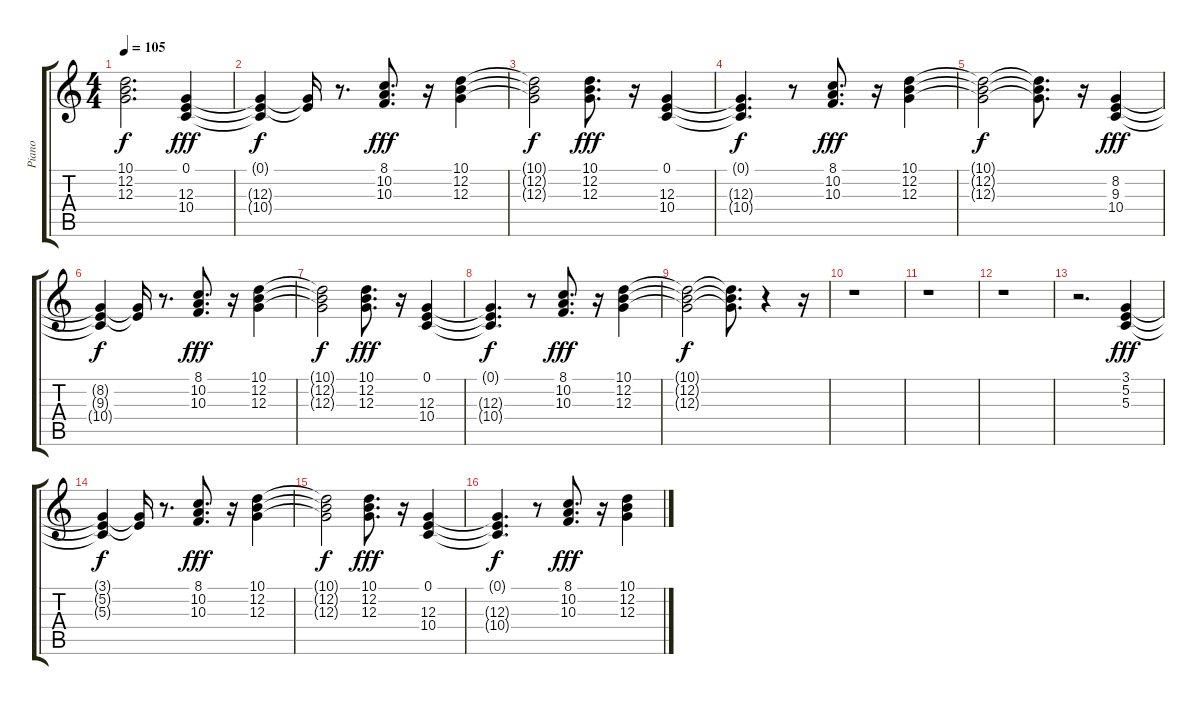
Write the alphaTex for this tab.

\track ("Piano" "Piano") {instrument electricgrandpiano}
\staff {score tabs}
\tuning (E4 B3 G3 D3 A2 E2) {hide}
\ts (4 4)
\tempo 105
\clef g2
\ks c
(10.1{t} 12.2{t} 12.3{t}).2{d dy f} (0.1 12.3 10.4).4{dy fff} |
(0.1{t} 12.3{t} 10.4{t}).4{dy f} (0.1{t} 12.3{t}).16 r.8{d} (8.1 10.2 10.3).8{d dy fff} r.16 (10.1 12.2 12.3).4 |
(10.1{t} 12.2{t} 12.3{t}).2{dy f} (10.1 12.2 12.3).8{d dy fff} r.16 (0.1 12.3 10.4).4 |
(0.1{t} 12.3{t} 10.4{t}).4{d dy f} r.8 (8.1 10.2 10.3).8{d dy fff} r.16 (10.1 12.2 12.3).4 |
(10.1{t} 12.2{t} 12.3{t}).2{dy f} (10.1{t} 12.2{t} 12.3{t}).8{d} r.16 (8.2 9.3 10.4).4{dy fff} |
(8.2{t} 9.3{t} 10.4{t}).4{dy f} (8.2{t} 9.3{t}).16 r.8{d} (8.1 10.2 10.3).8{d dy fff} r.16 (10.1 12.2 12.3).4 |
(10.1{t} 12.2{t} 12.3{t}).2{dy f} (10.1 12.2 12.3).8{d dy fff} r.16 (0.1 12.3 10.4).4 |
(0.1{t} 12.3{t} 10.4{t}).4{d dy f} r.8 (8.1 10.2 10.3).8{d dy fff} r.16 (10.1 12.2 12.3).4 |
(10.1{t} 12.2{t} 12.3{t}).2{dy f} (10.1{t} 12.2{t} 12.3{t}).8{d} r.4 r.16 |
r.1 |
r.1 |
r.1 |
r.2{d} (3.1 5.2 5.3).4{dy fff} |
(3.1{t} 5.2{t} 5.3{t}).4{dy f} (3.1{t} 5.2{t}).16 r.8{d} (8.1 10.2 10.3).8{d dy fff} r.16 (10.1 12.2 12.3).4 |
(10.1{t} 12.2{t} 12.3{t}).2{dy f} (10.1 12.2 12.3).8{d dy fff} r.16 (0.1 12.3 10.4).4 |
(0.1{t} 12.3{t} 10.4{t}).4{d dy f} r.8 (8.1 10.2 10.3).8{d dy fff} r.16 (10.1 12.2 12.3).4
